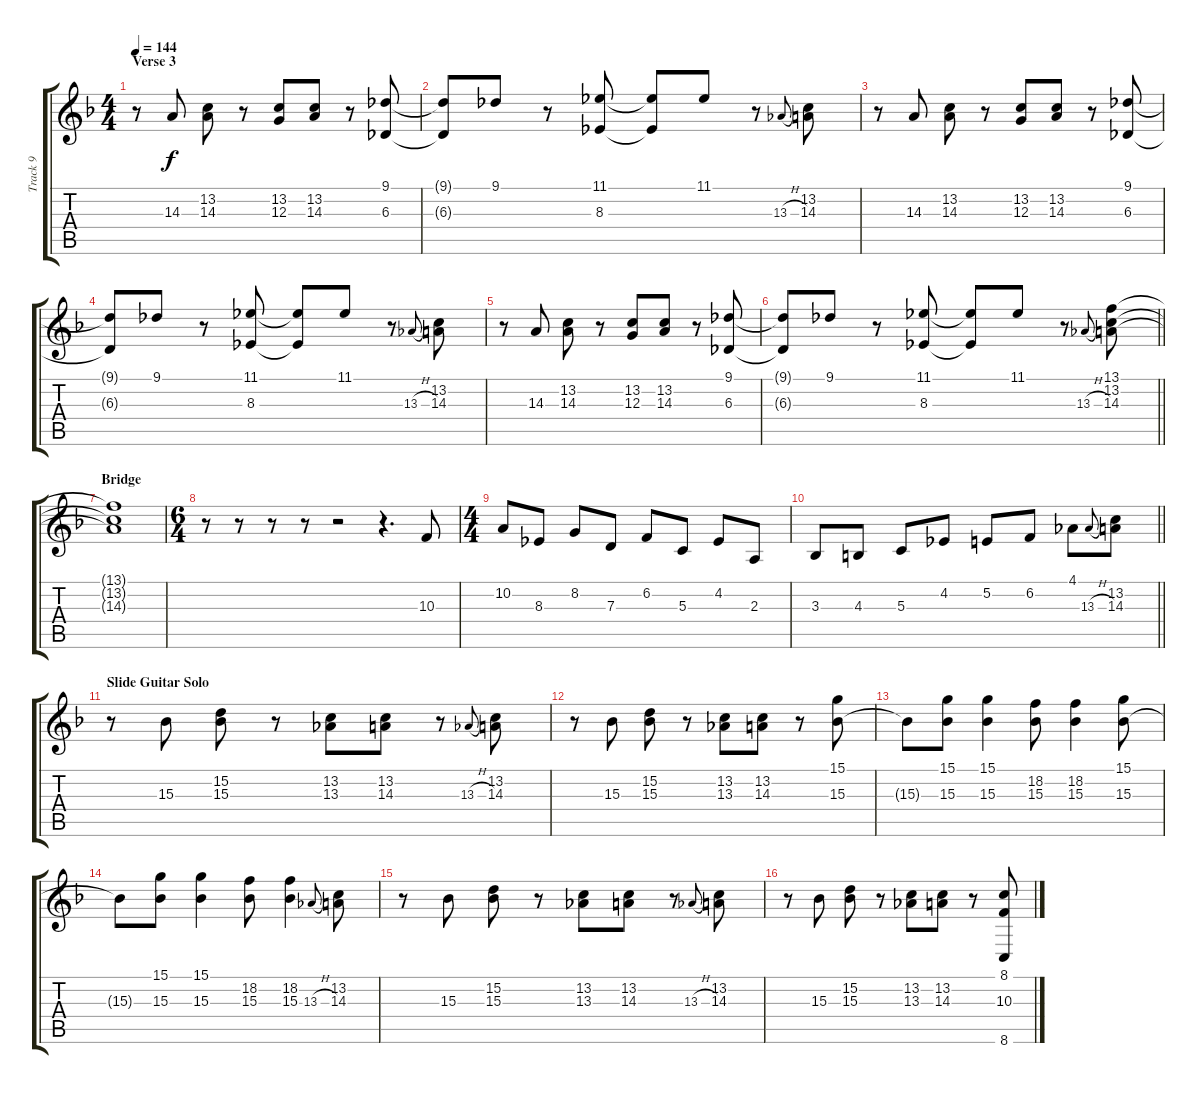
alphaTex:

\track ("Track 9" "Track 9") {instrument acousticgrandpiano}
\staff {score tabs}
\tuning (E4 B3 G3 D3 A2 E2) {hide}
\ts (4 4)
\section ("" "Verse 3")
\tempo 144
\clef g2
\ks f
r.8{dy f} 14.3.8 (13.2 14.3).8 r.8 (13.2 12.3).8 (13.2 14.3).8 r.8 (9.1 6.3).8 |
(9.1{t} 6.3{t}).8 9.1.8 r.8 (11.1 8.3).8 (11.1{t} 8.3{t}).8 11.1.8 r.8 13.3{h}.8{gr onbeat} (13.2 14.3).8 |
r.8 14.3.8 (13.2 14.3).8 r.8 (13.2 12.3).8 (13.2 14.3).8 r.8 (9.1 6.3).8 |
(9.1{t} 6.3{t}).8 9.1.8 r.8 (11.1 8.3).8 (11.1{t} 8.3{t}).8 11.1.8 r.8 13.3{h}.8{gr onbeat} (13.2 14.3).8 |
r.8 14.3.8 (13.2 14.3).8 r.8 (13.2 12.3).8 (13.2 14.3).8 r.8 (9.1 6.3).8 |
\barLineRight lightlight
(9.1{t} 6.3{t}).8 9.1.8 r.8 (11.1 8.3).8 (11.1{t} 8.3{t}).8 11.1.8 r.8 13.3{h}.8{gr onbeat} (13.1 13.2 14.3).8 |
\section ("" "Bridge")
(13.1{t} 13.2{t} 14.3{t}).1 |
\ts (6 4)
r.8 r.8 r.8 r.8 r.2 r.4{d} 10.3.8 |
\ts (4 4)
10.2.8 8.3.8 8.2.8 7.3.8 6.2.8 5.3.8 4.2.8 2.3.8 |
\barLineRight lightlight
3.3.8 4.3.8 5.3.8 4.2.8 5.2.8 6.2.8 4.1.8 13.3{h}.8{gr onbeat} (13.2 14.3).8 |
\section ("" "Slide Guitar Solo")
r.8 15.3.8 (15.2 15.3).8 r.8 (13.2 13.3).8 (13.2 14.3).8 r.8 13.3{h}.8{gr onbeat} (13.2 14.3).8 |
r.8 15.3.8 (15.2 15.3).8 r.8 (13.2 13.3).8 (13.2 14.3).8 r.8 (15.1 15.3).8 |
15.3{t}.8 (15.1 15.3).8 (15.1 15.3).4 (18.2 15.3).8 (18.2 15.3).4 (15.1 15.3).8 |
15.3{t}.8 (15.1 15.3).8 (15.1 15.3).4 (18.2 15.3).8 (18.2 15.3).4 13.3{h}.8{gr onbeat} (13.2 14.3).8 |
r.8 15.3.8 (15.2 15.3).8 r.8 (13.2 13.3).8 (13.2 14.3).8 r.8 13.3{h}.8{gr onbeat} (13.2 14.3).8 |
r.8 15.3.8 (15.2 15.3).8 r.8 (13.2 13.3).8 (13.2 14.3).8 r.8 (8.1 10.3 8.6).8
